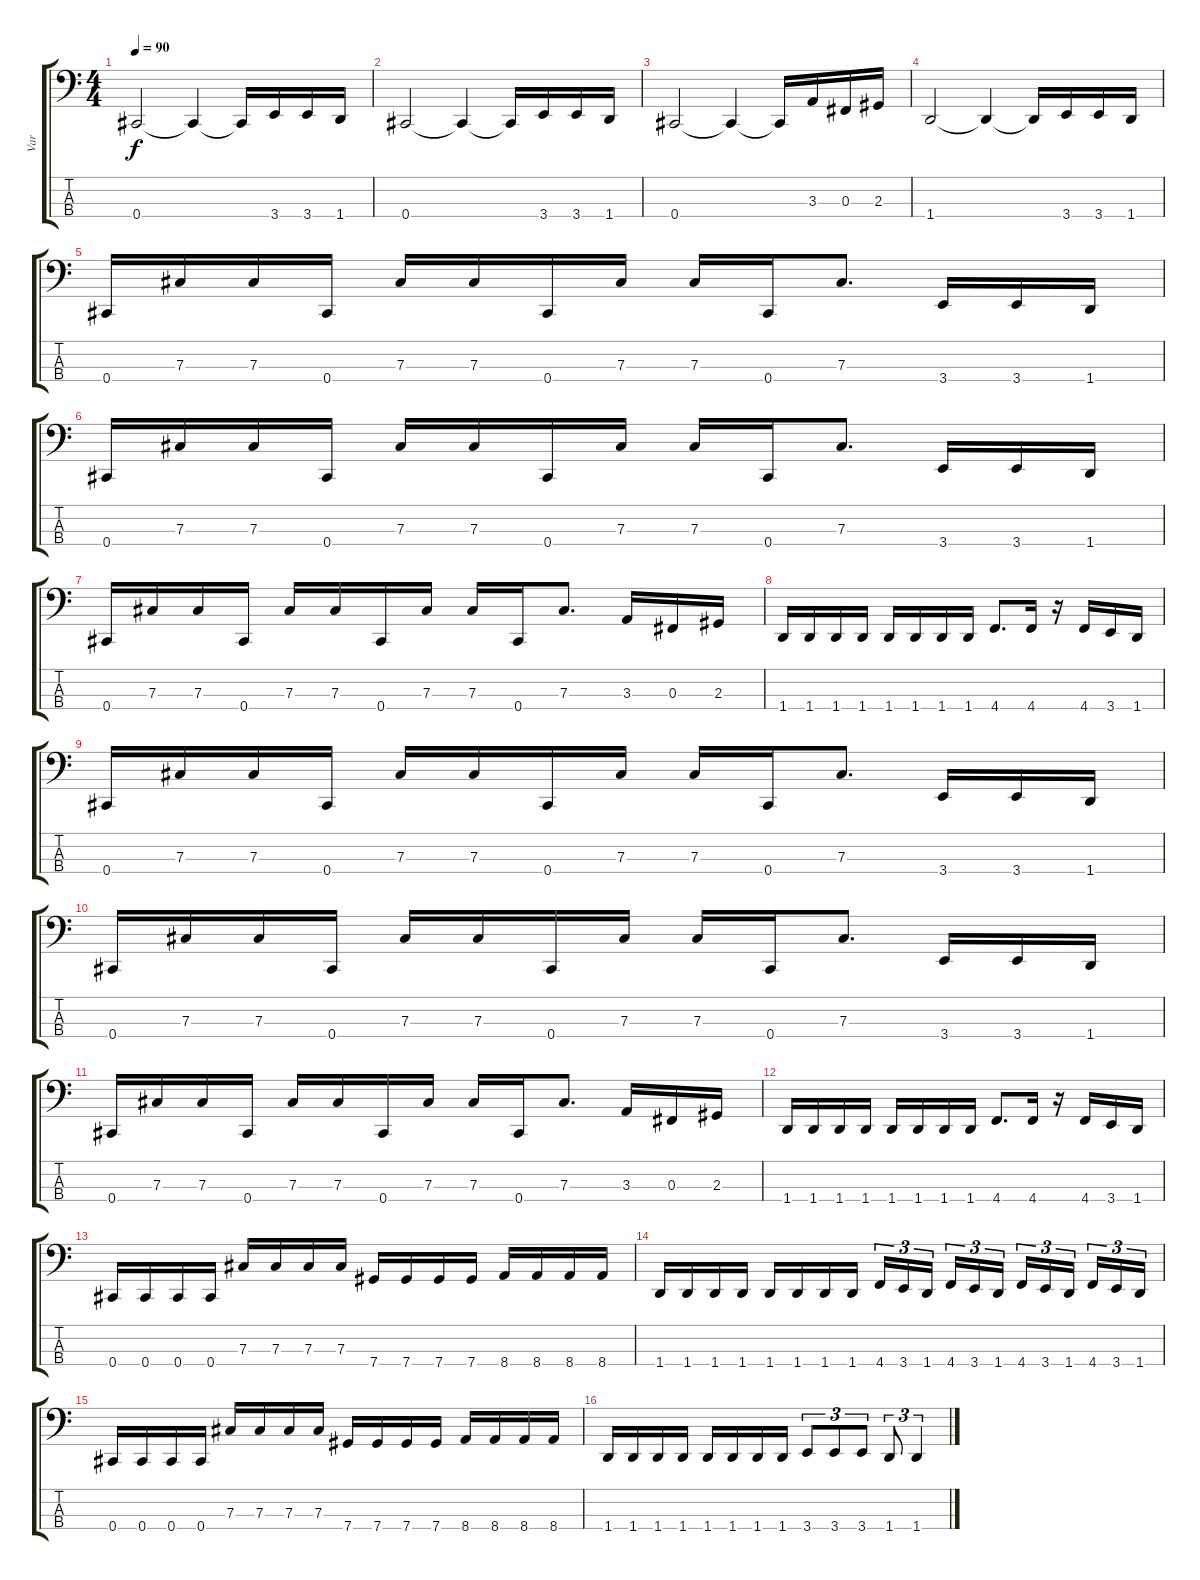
\track ("Var" "Var") {instrument electricbassfinger}
\staff {score tabs}
\tuning (E2 B1 Gb1 Db1) {hide}
\ts (4 4)
\tempo 90
\clef f4
\ks c
0.4.2{dy f} 0.4{t}.4 0.4{t}.16 3.4.16 3.4.16 1.4.16 |
0.4.2 0.4{t}.4 0.4{t}.16 3.4.16 3.4.16 1.4.16 |
0.4.2 0.4{t}.4 0.4{t}.16 3.3.16 0.3.16 2.3.16 |
1.4.2 1.4{t}.4 1.4{t}.16 3.4.16 3.4.16 1.4.16 |
0.4.16 7.3.16 7.3.16 0.4.16 7.3.16 7.3.16 0.4.16 7.3.16 7.3.16 0.4.16 7.3.8{d} 3.4.16 3.4.16 1.4.16 |
0.4.16 7.3.16 7.3.16 0.4.16 7.3.16 7.3.16 0.4.16 7.3.16 7.3.16 0.4.16 7.3.8{d} 3.4.16 3.4.16 1.4.16 |
0.4.16 7.3.16 7.3.16 0.4.16 7.3.16 7.3.16 0.4.16 7.3.16 7.3.16 0.4.16 7.3.8{d} 3.3.16 0.3.16 2.3.16 |
1.4.16 1.4.16 1.4.16 1.4.16 1.4.16 1.4.16 1.4.16 1.4.16 4.4.8{d} 4.4.16 r.16 4.4.16 3.4.16 1.4.16 |
0.4.16 7.3.16 7.3.16 0.4.16 7.3.16 7.3.16 0.4.16 7.3.16 7.3.16 0.4.16 7.3.8{d} 3.4.16 3.4.16 1.4.16 |
0.4.16 7.3.16 7.3.16 0.4.16 7.3.16 7.3.16 0.4.16 7.3.16 7.3.16 0.4.16 7.3.8{d} 3.4.16 3.4.16 1.4.16 |
0.4.16 7.3.16 7.3.16 0.4.16 7.3.16 7.3.16 0.4.16 7.3.16 7.3.16 0.4.16 7.3.8{d} 3.3.16 0.3.16 2.3.16 |
1.4.16 1.4.16 1.4.16 1.4.16 1.4.16 1.4.16 1.4.16 1.4.16 4.4.8{d} 4.4.16 r.16 4.4.16 3.4.16 1.4.16 |
0.4.16 0.4.16 0.4.16 0.4.16 7.3.16 7.3.16 7.3.16 7.3.16 7.4.16 7.4.16 7.4.16 7.4.16 8.4.16 8.4.16 8.4.16 8.4.16 |
1.4.16 1.4.16 1.4.16 1.4.16 1.4.16 1.4.16 1.4.16 1.4.16 4.4.16{tu (3 2)} 3.4.16{tu (3 2)} 1.4.16{tu (3 2) beam splitsecondary} 4.4.16{tu (3 2)} 3.4.16{tu (3 2)} 1.4.16{tu (3 2)} 4.4.16{tu (3 2)} 3.4.16{tu (3 2)} 1.4.16{tu (3 2) beam splitsecondary} 4.4.16{tu (3 2)} 3.4.16{tu (3 2)} 1.4.16{tu (3 2)} |
0.4.16 0.4.16 0.4.16 0.4.16 7.3.16 7.3.16 7.3.16 7.3.16 7.4.16 7.4.16 7.4.16 7.4.16 8.4.16 8.4.16 8.4.16 8.4.16 |
1.4.16 1.4.16 1.4.16 1.4.16 1.4.16 1.4.16 1.4.16 1.4.16 3.4.8{tu (3 2)} 3.4.8{tu (3 2)} 3.4.8{tu (3 2)} 1.4.8{tu (3 2)} 1.4.4{tu (3 2)}
